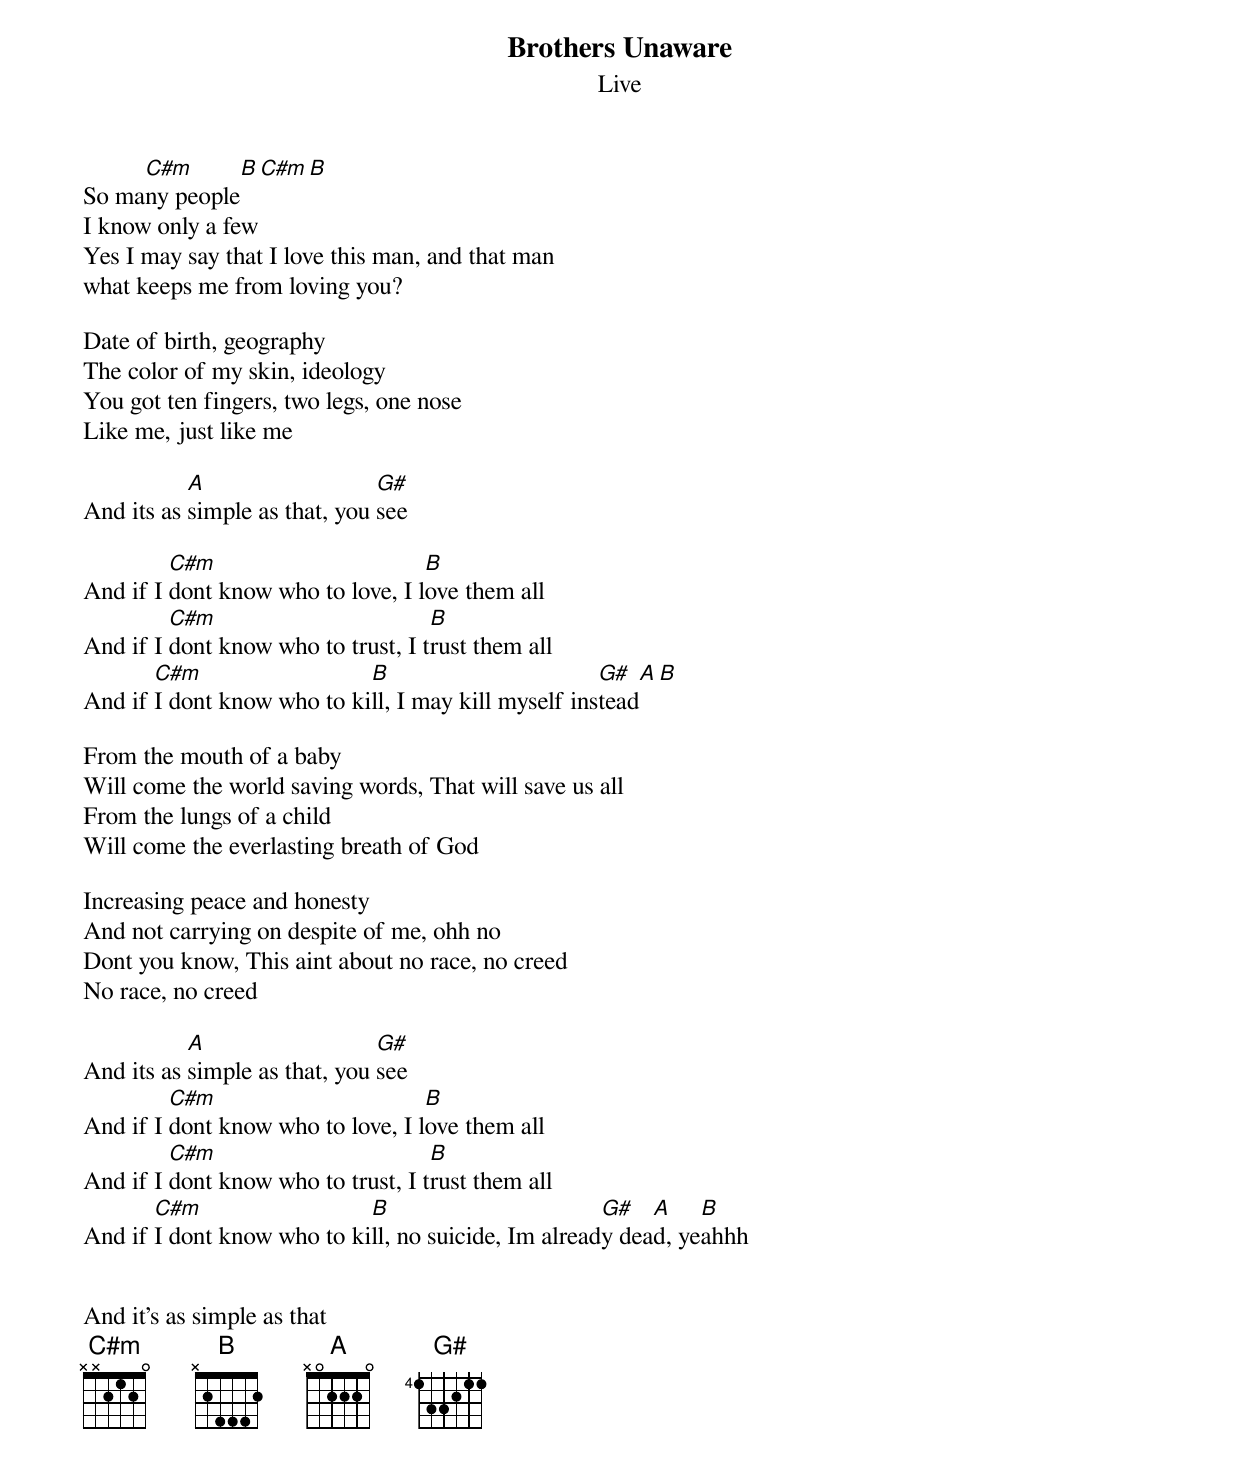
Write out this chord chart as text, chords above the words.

Brothers Unaware
Live

     C#m          B                  C#m           B
So many people
I know only a few
Yes I may say that I love this man, and that man
what keeps me from loving you?

Date of birth, geography
The color of my skin, ideology
You got ten fingers, two legs, one nose
Like me, just like me

           A                   G#
And its as simple as that, you see

         C#m                       B
And if I dont know who to love, I love them all
         C#m                        B
And if I dont know who to trust, I trust them all
       C#m                  B                        G#   A    B
And if I dont know who to kill, I may kill myself instead

From the mouth of a baby
Will come the world saving words, That will save us all
From the lungs of a child
Will come the everlasting breath of God

Increasing peace and honesty
And not carrying on despite of me, ohh no
Dont you know, This aint about no race, no creed
No race, no creed

           A                   G#
And its as simple as that, you see
         C#m                       B
And if I dont know who to love, I love them all
         C#m                        B
And if I dont know who to trust, I trust them all
       C#m                  B                        G#   A    B
And if I dont know who to kill, no suicide, Im already dead, yeahhh


And it's as simple as that
